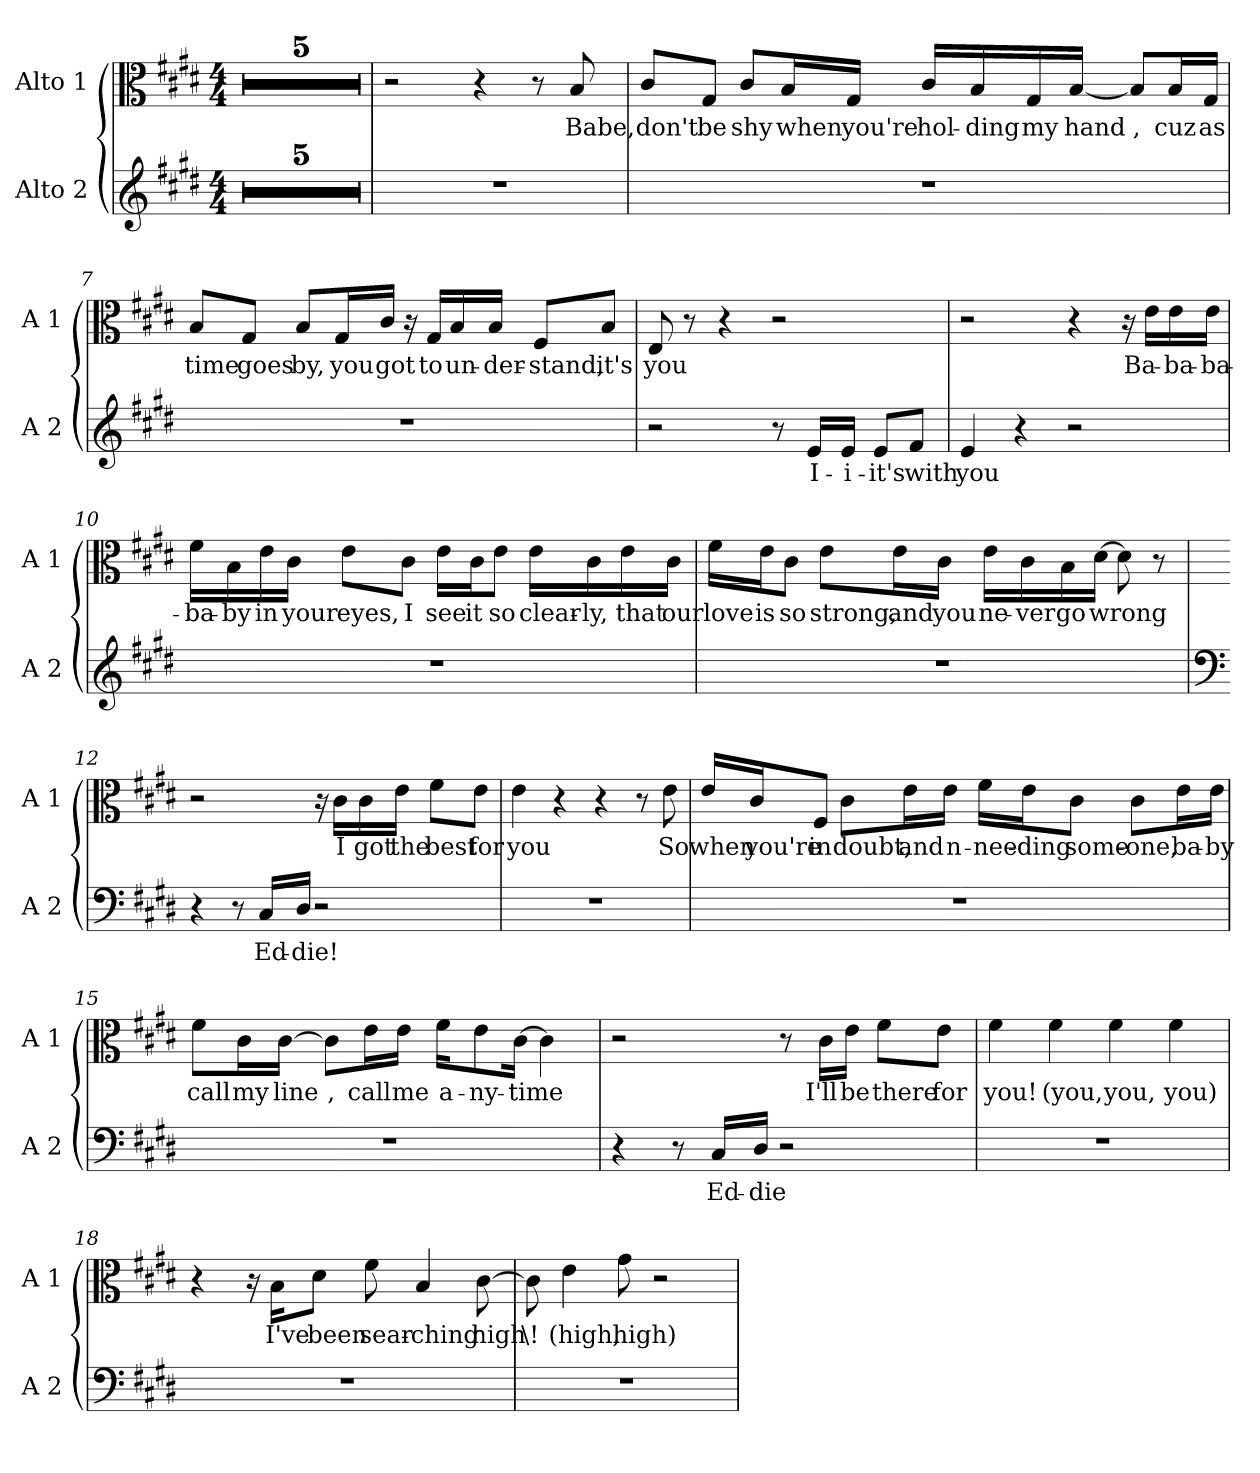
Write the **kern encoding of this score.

**kern	**text	**kern	**text
*part2	*part2	*part1	*part1
*staff2	*staff2	*staff1	*staff1
*I"Alto 2	*	*I"Alto 1	*
*I'A 2	*	*I'A 1	*
*clefG2	*	*clefC3	*
*k[f#c#g#d#]	*	*k[f#c#g#d#]	*
*E:	*	*E:	*
*M4/4	*	*M4/4	*
=	=	=	=
1r;<	.	1r;<	.
=1	=1	=1	=1
1r	.	1r	.
=2	=2	=2	=2
1r	.	1r	.
=3	=3	=3	=3
1r	.	1r	.
=4	=4	=4	=4
1r	.	1r	.
=5	=5	=5	=5
1r	.	2r	.
.	.	4r	.
.	.	8r	.
!	!	!LO:N:head=solid	!LO:LY:b
.	.	8B/	Babe,
=6	=6	=6	=6
!	!	!LO:N:head=solid	!LO:LY:b
1r	.	8c#/L	don't
!	!	!LO:N:head=solid	!LO:LY:b
.	.	8G#/J	be
!	!	!LO:N:head=solid	!LO:LY:b
.	.	8c#/L	shy
!	!	!LO:N:head=solid	!LO:LY:b
.	.	16B/L	when
!	!	!LO:N:head=solid	!LO:LY:b
.	.	16G#/JJ	you're
!	!	!LO:N:head=solid	!LO:LY:b
.	.	16c#/LL	hol-
!	!	!LO:N:head=solid	!LO:LY:b
.	.	16B/	-ding
!	!	!LO:N:head=solid	!LO:LY:b
.	.	16G#/	my
!	!	!LO:N:head=solid	!LO:LY:b
.	.	[16B/JJ	hand
!	!	!LO:N:head=solid	!LO:LY:b
.	.	8B/L]	,
!	!	!LO:N:head=solid	!LO:LY:b
.	.	16B/L	cuz
!	!	!LO:N:head=solid	!LO:LY:b
.	.	16G#/JJ	as
=7	=7	=7	=7
!	!	!LO:N:head=solid	!LO:LY:b
1r	.	8B/L	time
!	!	!LO:N:head=solid	!LO:LY:b
.	.	8G#/J	goes
!	!	!LO:N:head=solid	!LO:LY:b
.	.	8B/L	by,
!	!	!LO:N:head=solid	!LO:LY:b
.	.	16G#/L	you
!	!	!LO:N:head=solid	!LO:LY:b
.	.	16c#/JJ	got
.	.	16r	.
!	!	!LO:N:head=solid	!LO:LY:b
.	.	16G#/LL	to
!	!	!LO:N:head=solid	!LO:LY:b
.	.	16B/	un-
!	!	!LO:N:head=solid	!LO:LY:b
.	.	16B/JJ	-der-
!	!	!LO:N:head=solid	!LO:LY:b
.	.	8F#/L	-stand,
!	!	!LO:N:head=solid	!LO:LY:b
.	.	8B/J	it's
=8	=8	=8	=8
!	!	!LO:N:head=solid	!LO:LY:b
2r	.	8E/	you
.	.	8r	.
.	.	4r	.
8r	.	2r	.
!	!LO:LY:b	!	!
16e/LL	I-	.	.
!	!LO:LY:b	!	!
16e/JJ	-i-	.	.
!	!LO:LY:b	!	!
8e/L	-it's	.	.
!	!LO:LY:b	!	!
8f#/J	with	.	.
=9	=9	=9	=9
!	!LO:LY:b	!	!
4e/	you	2r	.
4r	.	.	.
2r	.	4r	.
.	.	16r	.
!	!	!LO:N:head=solid	!LO:LY:b
.	.	16e\LL	Ba-
!	!	!LO:N:head=solid	!LO:LY:b
.	.	16e\	-ba-
!	!	!LO:N:head=solid	!LO:LY:b
.	.	16e\JJ	-ba-
=10	=10	=10	=10
!	!	!LO:N:head=solid	!LO:LY:b
1r	.	16f#\LL	-ba-
!	!	!LO:N:head=solid	!LO:LY:b
.	.	16B\	-by
!	!	!LO:N:head=solid	!LO:LY:b
.	.	16e\	in
!	!	!LO:N:head=solid	!LO:LY:b
.	.	16c#\JJ	your
!	!	!LO:N:head=solid	!LO:LY:b
.	.	8e\L	eyes,
!	!	!LO:N:head=solid	!LO:LY:b
.	.	8c#\J	I
!	!	!LO:N:head=solid	!LO:LY:b
.	.	16e\LL	see
!	!	!LO:N:head=solid	!LO:LY:b
.	.	16c#\J	it
!	!	!LO:N:head=solid	!LO:LY:b
.	.	8e\J	so
!	!	!LO:N:head=solid	!LO:LY:b
.	.	16e\LL	clear-
!	!	!LO:N:head=solid	!LO:LY:b
.	.	16c#\	-ly,
!	!	!LO:N:head=solid	!LO:LY:b
.	.	16e\	that
!	!	!LO:N:head=solid	!LO:LY:b
.	.	16c#\JJ	our
=11	=11	=11	=11
!	!	!LO:N:head=solid	!LO:LY:b
1r	.	16f#\LL	love
!	!	!LO:N:head=solid	!LO:LY:b
.	.	16e\J	is
!	!	!LO:N:head=solid	!LO:LY:b
.	.	8c#\J	so
!	!	!LO:N:head=solid	!LO:LY:b
.	.	8e\L	strong,
!	!	!LO:N:head=solid	!LO:LY:b
.	.	16e\L	and
!	!	!LO:N:head=solid	!LO:LY:b
.	.	16c#\JJ	you
!	!	!LO:N:head=solid	!LO:LY:b
.	.	16e\LL	ne-
!	!	!LO:N:head=solid	!LO:LY:b
.	.	16c#\	-ver
!	!	!LO:N:head=solid	!LO:LY:b
.	.	16B\	go
!	!	!LO:N:head=solid	!LO:LY:b
.	.	[16d#\JJ	wrong
!	!	!LO:N:head=solid	!
.	.	8d#\]	.
.	.	8r	.
=12	=12	=12	=12
*clefF4	*	*	*
4r	.	2r	.
8r	.	.	.
!LO:N:head=solid	!LO:LY:b	!	!
16C#/LL	Ed-	.	.
!LO:N:head=solid	!LO:LY:b	!	!
16D#/JJ	-die!	.	.
2r	.	16r	.
!	!	!LO:N:head=solid	!LO:LY:b
.	.	16c#\LL	I
!	!	!LO:N:head=solid	!LO:LY:b
.	.	16c#\	got
!	!	!LO:N:head=solid	!LO:LY:b
.	.	16e\JJ	the
!	!	!LO:N:head=solid	!LO:LY:b
.	.	8f#\L	best
!	!	!LO:N:head=solid	!LO:LY:b
.	.	8e\J	for
=13	=13	=13	=13
!	!	!LO:N:head=solid	!LO:LY:b
1r	.	4e\	you
.	.	4r	.
.	.	4r	.
.	.	8r	.
!	!	!LO:N:head=solid	!LO:LY:b
.	.	8e\	So
=14	=14	=14	=14
!	!	!LO:N:head=solid	!LO:LY:b
1r	.	16e/LL	when
!	!	!LO:N:head=solid	!LO:LY:b
.	.	16c#/J	you're
!	!	!LO:N:head=solid	!LO:LY:b
.	.	8F#/J	in
!	!	!LO:N:head=solid	!LO:LY:b
.	.	8c#\L	doubt,
!	!	!LO:N:head=solid	!LO:LY:b
.	.	16e\L	and
!	!	!LO:N:head=solid	!LO:LY:b
.	.	16e\JJ	n-
!	!	!LO:N:head=solid	!LO:LY:b
.	.	16f#\LL	-nee-
!	!	!LO:N:head=solid	!LO:LY:b
.	.	16e\J	-ding
!	!	!LO:N:head=solid	!LO:LY:b
.	.	8c#\J	some-
!	!	!LO:N:head=solid	!LO:LY:b
.	.	8c#\L	-one,
!	!	!LO:N:head=solid	!LO:LY:b
.	.	16e\L	ba-
!	!	!LO:N:head=solid	!LO:LY:b
.	.	16e\JJ	-by
=15	=15	=15	=15
!	!	!LO:N:head=solid	!LO:LY:b
1r	.	8f#\L	call
!	!	!LO:N:head=solid	!LO:LY:b
.	.	16c#\L	my
!	!	!LO:N:head=solid	!LO:LY:b
.	.	[16c#\JJ	line
!	!	!LO:N:head=solid	!LO:LY:b
.	.	8c#\L]	,
!	!	!LO:N:head=solid	!LO:LY:b
.	.	16e\L	call
!	!	!LO:N:head=solid	!LO:LY:b
.	.	16e\JJ	me
!	!	!LO:N:head=solid	!LO:LY:b
.	.	16f#\KL	a-
!	!	!LO:N:head=solid	!LO:LY:b
.	.	8e\	-ny-
!	!	!LO:N:head=solid	!LO:LY:b
.	.	[16c#\Jk	-time
!	!	!LO:N:head=solid	!
.	.	4c#\]	.
=16	=16	=16	=16
4r	.	2r	.
8r	.	.	.
!LO:N:head=solid	!LO:LY:b	!	!
16C#/LL	Ed-	.	.
!LO:N:head=solid	!LO:LY:b	!	!
16D#/JJ	-die	.	.
2r	.	8r	.
!	!	!LO:N:head=solid	!LO:LY:b
.	.	16c#\LL	I'll
!	!	!LO:N:head=solid	!LO:LY:b
.	.	16e\JJ	be
!	!	!LO:N:head=solid	!LO:LY:b
.	.	8f#\L	there
!	!	!LO:N:head=solid	!LO:LY:b
.	.	8e\J	for
=17	=17	=17	=17
!	!	!LO:N:head=solid	!LO:LY:b
1r	.	4f#\	you!
!	!	!LO:N:head=solid	!LO:LY:b
.	.	4f#\	(you,
!	!	!LO:N:head=solid	!LO:LY:b
.	.	4f#\	you,
!	!	!LO:N:head=solid	!LO:LY:b
.	.	4f#\	you)
=18	=18	=18	=18
1r	.	4r	.
.	.	16r	.
!	!	!LO:N:head=solid	!LO:LY:b
.	.	16B\KL	I've
!	!	!LO:N:head=solid	!LO:LY:b
.	.	8d#\J	been
!	!	!LO:N:head=solid	!LO:LY:b
.	.	8f#\	sear-
!	!	!LO:N:head=solid	!LO:LY:b
.	.	4B/	-ching
!	!	!LO:N:head=solid	!LO:LY:b
.	.	[8c#\	high
=19	=19	=19	=19
!	!	!LO:N:head=solid	!LO:LY:b
1r	.	8c#\]	\!
!	!	!LO:N:head=solid	!LO:LY:b
.	.	4e\	(high,
!	!	!LO:N:head=solid	!LO:LY:b
.	.	8g#\	high)
.	.	2r	.
=	=	=	=
*-	*-	*-	*-
